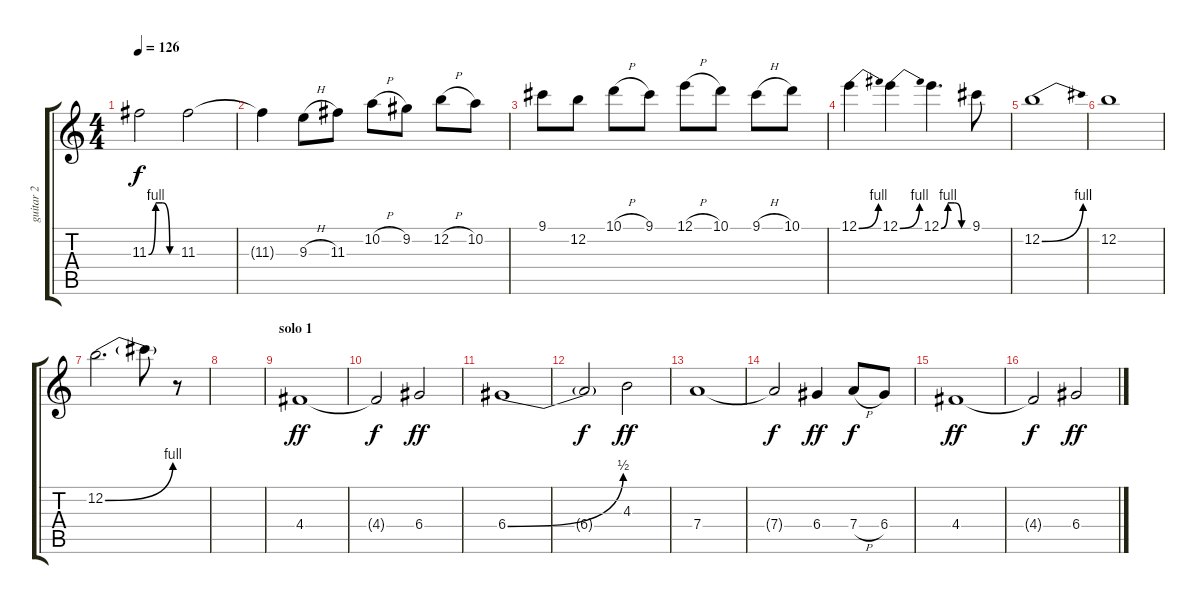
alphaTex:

\track ("guitar 2" "guitar 2") {instrument overdrivenguitar}
\staff {score tabs}
\tuning (E4 B3 G3 D3 A2 E2) {hide}
\ts (4 4)
\tempo 126
\clef g2
\ks c
11.3{be (custom 0 0 15 4 30 4 45 0 60 0)}.2{dy f} 11.3.2 |
11.3{t}.4 9.3{h}.8 11.3.8 10.2{h}.8 9.2.8 12.2{h}.8 10.2.8 |
9.1.8 12.2.8 10.1{h}.8 9.1.8 12.1{h}.8 10.1.8 9.1{h}.8 10.1.8 |
12.1{be (bend 0 0 60 4)}.4 12.1{be (bend 0 0 60 4)}.4 12.1{be (custom 0 0 15 4 30 4 45 0 60 0)}.4{d} 9.1.8 |
12.2{be (bend 0 0 60 4)}.1 |
12.2.1 |
12.2{be (bend 0 0 60 4)}.2{d volume 0} 12.2{t}.8 r.8 |
|
\section ("" "solo 1")
4.4.1{dy ff volume 11} |
4.4{t}.2{dy f} 6.4.2{dy ff} |
6.4{be (bend 0 0 60 2)}.1 |
6.4{t}.2{dy f} 4.3.2{dy ff} |
7.4.1 |
7.4{t}.2{dy f} 6.4.4{dy ff} 7.4{h}.8{dy f} 6.4.8 |
4.4.1{dy ff} |
4.4{t}.2{dy f} 6.4.2{dy ff}
